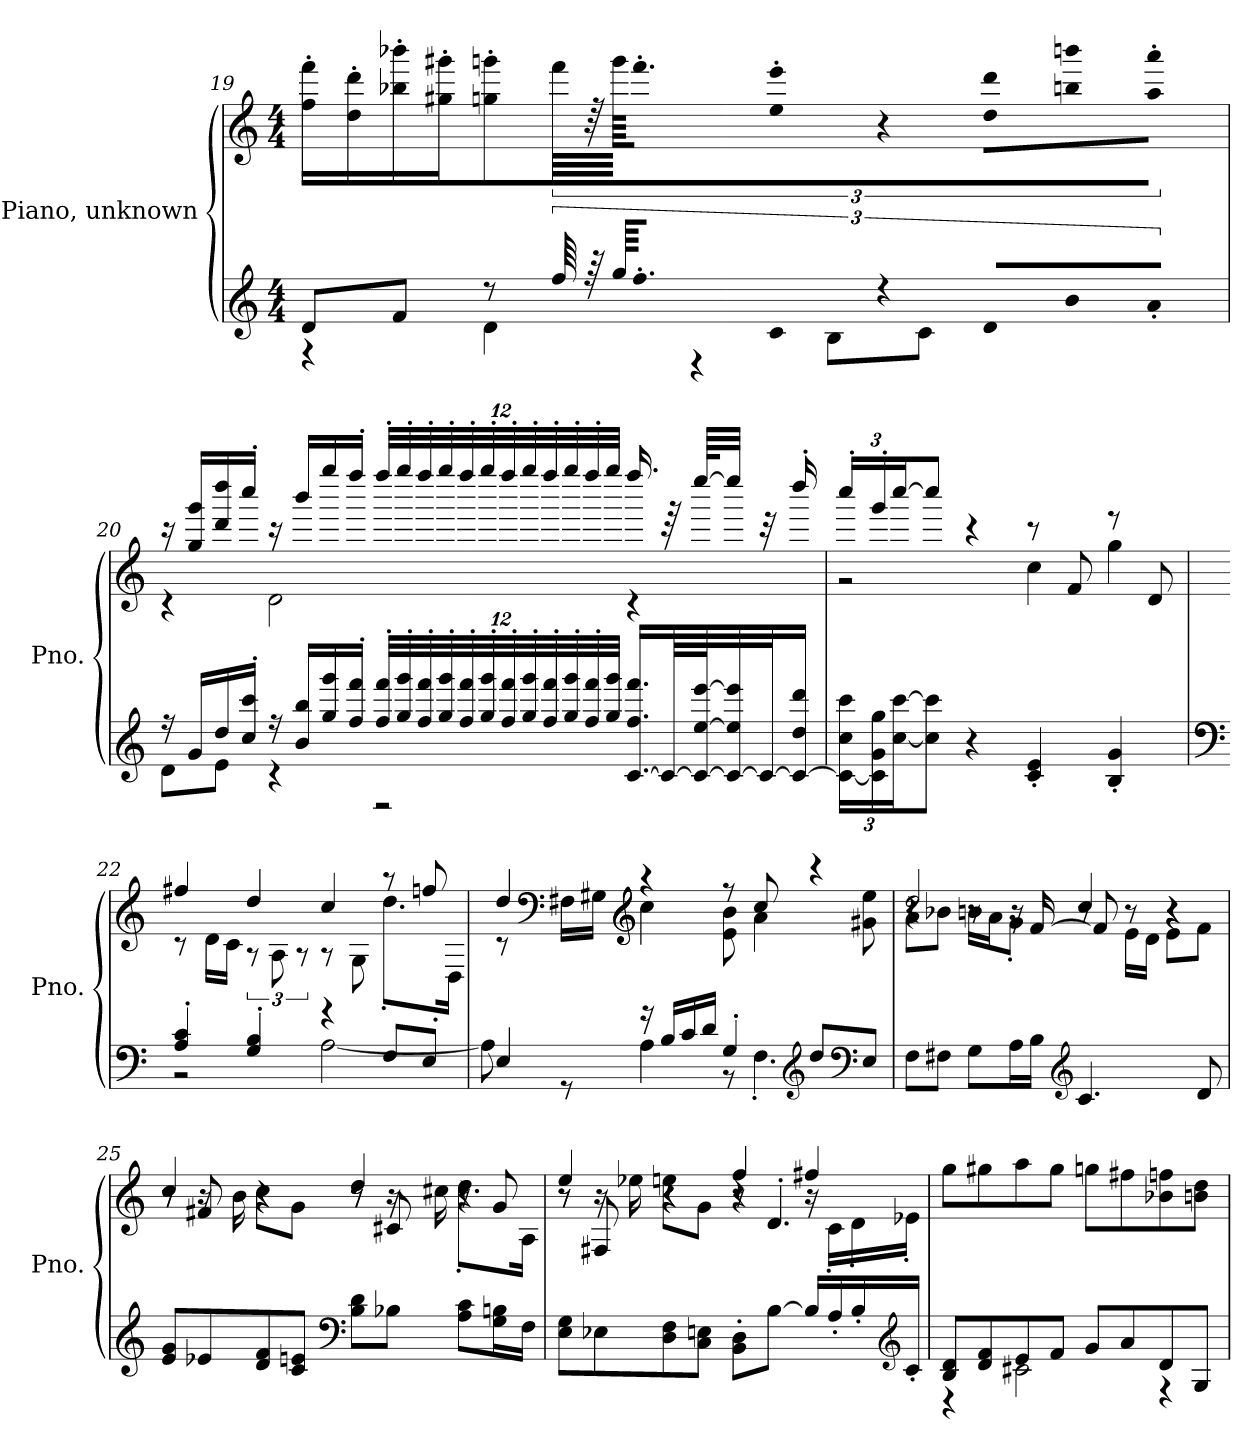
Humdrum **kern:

**kern	**kern
*part1	*part1
*staff2	*staff1
*I"Piano, unknown	*
*I'Pno.	*
*clefG2	*clefG2
*k[]	*k[]
*M4/4	*M4/4
=19	=19
*^	*
8d/L	4r	16ff\' 16fff\'LL
.	.	16dd\' 16ddd\'
8f/J	.	16bb-X\' 16bbb-X\'
.	.	16gg#X\' 16ggg#X\'J
8r	4d\	8ggn\' 8gggn\'
96ff/	.	96fff\Jkkk
96r	.	96r
96gg/KKLL	.	96ggg\KKLL
16.ff'/JJ	.	16.fff'\JJ
4c/	4r	4ee\' 4eee\'
16r	8B\L	16r
16d/LL	.	16dd\ 16ddd\LL
16b/	8c\J	16bbn\ 16bbbn\
16a'/JJ	.	16aa\' 16aaa\'JJ
!!LO:LB:g=z
=20	=20	=20
*	*	*^
16r	8d\L	16r	4r
16g/LL	.	16gg/ 16ggg/LL	.
16dd/	8e\J	16ddd/ 16dddd/	.
16cc/' 16ccc/'JJ	.	16cccc'/JJ	.
16r	4r	16r	2d\
16b/ 16bb/LL	.	16bbb/LL	.
16gg/ 16ggg/	.	16gggg/	.
16ff/' 16fff/'JJ	.	16ffff'/JJ	.
*Xbrackettup	*	*Xbrackettup	*
48ff/' 48fff/'LLL	2r	48ffff'/LLL	.
48gg/' 48ggg/'	.	48gggg'/	.
48ff/' 48fff/'	.	48ffff'/	.
48gg/' 48ggg/'	.	48gggg'/	.
48ff/' 48fff/'	.	48ffff'/	.
48gg/' 48ggg/'	.	48gggg'/	.
48ff/' 48fff/'	.	48ffff'/	.
48gg/' 48ggg/'	.	48gggg'/	.
48ff/' 48fff/'	.	48ffff'/	.
48gg/' 48ggg/'	.	48gggg'/	.
48ff/' 48fff/'	.	48ffff'/	.
48gg/ 48ggg/JJJ	.	48gggg/JJJ	.
[16.c/ 16.ff/ 16.fff/LL	.	16.ffff/	4r
64c/LL_	.	64r	.
64c/_ [64ee/ [64eee/J	.	[64eeee/KLLL	.
32c/_ 32ee/] 32eee/]	.	32eeee/JJJ]	.
32c/J_	.	32r	.
16c/_ 16dd/ 16ddd/JJ	.	16dddd'/	.
*v	*v	*	*
!!LO:LB:g=z	!!
=21	=21	=21
24c\_ 24cc\ 24ccc\LL	24cccc'/LL	2r
24c\] 24g\ 24gg\	24ggg'/	.
[24cc\ [24ccc\J	[24cccc/J	.
8cc\] 8ccc\]J	8cccc/J]	.
4r	4r	.
4c/' 4e/'	8r	4cc\
.	8f/	.
4B/' 4g/'	8r	4gg\
.	8d/	.
=22	=22	=22
*clefF4	*	*
*^	*	*
4A/' 4c/'	2r	4ff#X/	8r
.	.	.	16d\LL
.	.	.	16c\JJ
*	*	*	*brackettup
4G/' 4B/'	.	4dd/	12r
.	.	.	12A\
.	.	.	12r
4r	[2A\	4cc/	8r
.	.	.	8G\
8F/L	.	8r	8.dd'\L
8E'/J	.	8ffn/	.
.	.	.	16D\Jk
=23	=23	=23	=23
4E/	8A\]	4dd/	8r
*	*	*clefF4	*
.	8r	.	16F#X\LL
.	.	.	16G#X\JJ
*	*	*clefG2	*
16r	4A\	4r	4cc\
16B/LL	.	.	.
16c/	.	.	.
16d/JJ	.	.	.
4G'/	8r	8r	8e\ 8b\
.	4.F'\	8cc/	4a\
*clefG2	*	*	*
8dd/L	.	4r	.
*clefF4	*	*	*
8E/J	.	.	8g#X\ 8ee\
*v	*v	*	*
!!LO:LB:g=z
=24	=24	=24
*	*	*^
8F\L	2dd/	8a\L	4r
8F#X\J	.	8b-X\J	.
8G\L	.	16bn\LL	8r
.	.	16a\J	.
16A\L	.	8g'\J	16r
16B\JJ	.	.	[16f/
*clefG2	*	*	*
4.c/	4cc/	8r	8f/]
.	.	16e\LL	8r
.	.	16d\JJ	.
.	4r	8e\L	4r
8d/	.	8f\J	.
=25	=25	=25	=25
8e/ 8g/L	4cc/	8r	8r
8e-X/	.	16r	8f#X/
.	.	16b\	.
8d/ 8f/	4r	8cc\L	4r
8c/ 8en/J	.	8g\J	.
*clefF4	*	*	*
8B\ 8d\L	4dd/	8r	8r
8B-X\J	.	16r	8c#X/
.	.	16cc#X\	.
8A\ 8c\L	8r	8.dd'\L	4r
16G\ 16Bn\L	8g/	.	.
16F\JJ	.	16A\Jk	.
!!LO:LB:g=z	!!	!!
=26	=26	=26	=26
8E\ 8G\L	4ee/	8r	8r
8E-X\	.	16r	8F#X/
.	.	16ee-X\	.
8D\ 8F\	4r	8een\L	4r
8C\ 8En\J	.	8g\J	.
8BB\' 8D\'L	4ff/	4r	8r
[8B\J	.	.	4.d'/
16B/LL]	4ff#X/	16r	.
16A'/	.	16c'\LL	.
16B'/	.	16d'\	.
*clefG2	*	*	*
16c'/JJ	.	16e-X'\JJ	.
*	*v	*v	*v
=27	=27
*^	*
8B/ 8d/L	4r	8gg\L
8d/ 8f/	.	8gg#X\
8e/	2c#X\	8aa\
8f/J	.	8gg#\J
8g/L	.	8ggn\L
8a/	.	8ff#X\
8d/	4r	8b-X\ 8ffn\
8G/J	.	8bn\ 8dd\J
*v	*v	*
=	=
*-	*-
